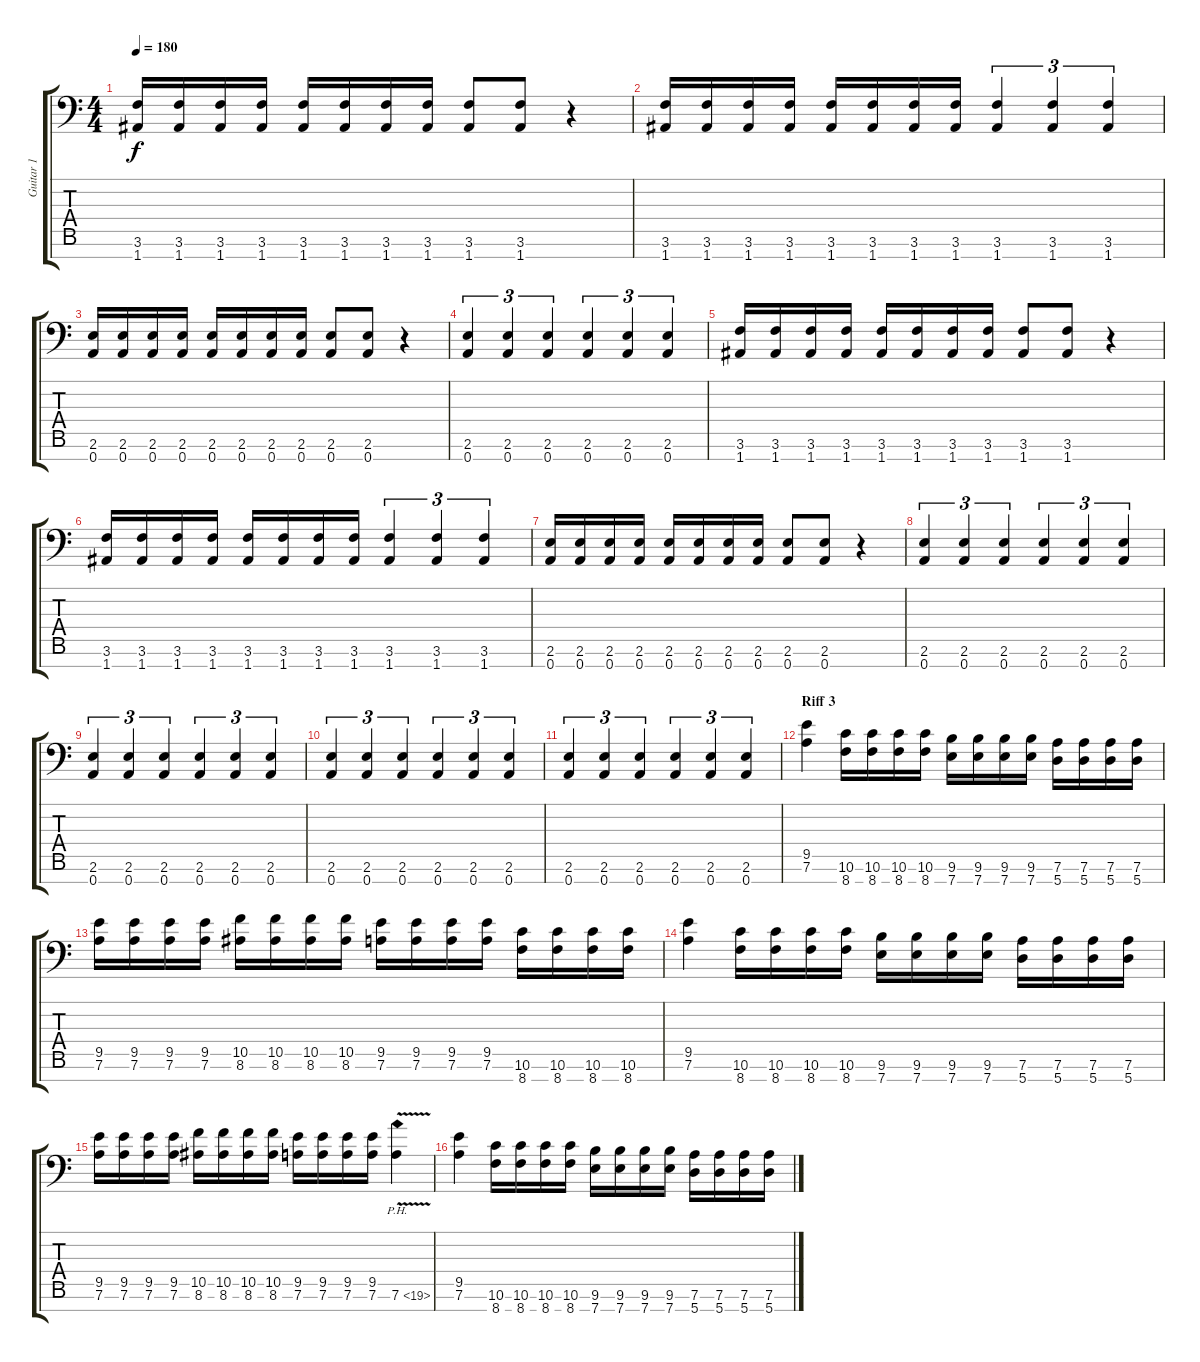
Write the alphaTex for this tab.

\track ("Guitar 1" "Guitar 1") {instrument distortionguitar}
\staff {score tabs}
\tuning (D4 A3 F3 C3 G2 D2 A1) {hide}
\ts (4 4)
\tempo 180
\clef f4
\ks c
(3.6 1.7).16{dy f} (3.6 1.7).16 (3.6 1.7).16 (3.6 1.7).16 (3.6 1.7).16 (3.6 1.7).16 (3.6 1.7).16 (3.6 1.7).16 (3.6 1.7).8 (3.6 1.7).8 r.4 |
(3.6 1.7).16 (3.6 1.7).16 (3.6 1.7).16 (3.6 1.7).16 (3.6 1.7).16 (3.6 1.7).16 (3.6 1.7).16 (3.6 1.7).16 (3.6 1.7).4{tu (3 2)} (3.6 1.7).4{tu (3 2)} (3.6 1.7).4{tu (3 2)} |
(2.6 0.7).16 (2.6 0.7).16 (2.6 0.7).16 (2.6 0.7).16 (2.6 0.7).16 (2.6 0.7).16 (2.6 0.7).16 (2.6 0.7).16 (2.6 0.7).8 (2.6 0.7).8 r.4 |
(2.6 0.7).4{tu (3 2)} (2.6 0.7).4{tu (3 2)} (2.6 0.7).4{tu (3 2)} (2.6 0.7).4{tu (3 2)} (2.6 0.7).4{tu (3 2)} (2.6 0.7).4{tu (3 2)} |
(3.6 1.7).16 (3.6 1.7).16 (3.6 1.7).16 (3.6 1.7).16 (3.6 1.7).16 (3.6 1.7).16 (3.6 1.7).16 (3.6 1.7).16 (3.6 1.7).8 (3.6 1.7).8 r.4 |
(3.6 1.7).16 (3.6 1.7).16 (3.6 1.7).16 (3.6 1.7).16 (3.6 1.7).16 (3.6 1.7).16 (3.6 1.7).16 (3.6 1.7).16 (3.6 1.7).4{tu (3 2)} (3.6 1.7).4{tu (3 2)} (3.6 1.7).4{tu (3 2)} |
(2.6 0.7).16 (2.6 0.7).16 (2.6 0.7).16 (2.6 0.7).16 (2.6 0.7).16 (2.6 0.7).16 (2.6 0.7).16 (2.6 0.7).16 (2.6 0.7).8 (2.6 0.7).8 r.4 |
(2.6 0.7).4{tu (3 2)} (2.6 0.7).4{tu (3 2)} (2.6 0.7).4{tu (3 2)} (2.6 0.7).4{tu (3 2)} (2.6 0.7).4{tu (3 2)} (2.6 0.7).4{tu (3 2)} |
(2.6 0.7).4{tu (3 2)} (2.6 0.7).4{tu (3 2)} (2.6 0.7).4{tu (3 2)} (2.6 0.7).4{tu (3 2)} (2.6 0.7).4{tu (3 2)} (2.6 0.7).4{tu (3 2)} |
(2.6 0.7).4{tu (3 2)} (2.6 0.7).4{tu (3 2)} (2.6 0.7).4{tu (3 2)} (2.6 0.7).4{tu (3 2)} (2.6 0.7).4{tu (3 2)} (2.6 0.7).4{tu (3 2)} |
(2.6 0.7).4{tu (3 2)} (2.6 0.7).4{tu (3 2)} (2.6 0.7).4{tu (3 2)} (2.6 0.7).4{tu (3 2)} (2.6 0.7).4{tu (3 2)} (2.6 0.7).4{tu (3 2)} |
\section ("" "Riff 3")
(9.5 7.6).4 (10.6 8.7).16 (10.6 8.7).16 (10.6 8.7).16 (10.6 8.7).16 (9.6 7.7).16 (9.6 7.7).16 (9.6 7.7).16 (9.6 7.7).16 (7.6 5.7).16 (7.6 5.7).16 (7.6 5.7).16 (7.6 5.7).16 |
(9.5 7.6).16 (9.5 7.6).16 (9.5 7.6).16 (9.5 7.6).16 (10.5 8.6).16 (10.5 8.6).16 (10.5 8.6).16 (10.5 8.6).16 (9.5 7.6).16 (9.5 7.6).16 (9.5 7.6).16 (9.5 7.6).16 (10.6 8.7).16 (10.6 8.7).16 (10.6 8.7).16 (10.6 8.7).16 |
(9.5 7.6).4 (10.6 8.7).16 (10.6 8.7).16 (10.6 8.7).16 (10.6 8.7).16 (9.6 7.7).16 (9.6 7.7).16 (9.6 7.7).16 (9.6 7.7).16 (7.6 5.7).16 (7.6 5.7).16 (7.6 5.7).16 (7.6 5.7).16 |
(9.5 7.6).16 (9.5 7.6).16 (9.5 7.6).16 (9.5 7.6).16 (10.5 8.6).16 (10.5 8.6).16 (10.5 8.6).16 (10.5 8.6).16 (9.5 7.6).16 (9.5 7.6).16 (9.5 7.6).16 (9.5 7.6).16 7.6{ph 12 v}.4 |
(9.5 7.6).4 (10.6 8.7).16 (10.6 8.7).16 (10.6 8.7).16 (10.6 8.7).16 (9.6 7.7).16 (9.6 7.7).16 (9.6 7.7).16 (9.6 7.7).16 (7.6 5.7).16 (7.6 5.7).16 (7.6 5.7).16 (7.6 5.7).16
